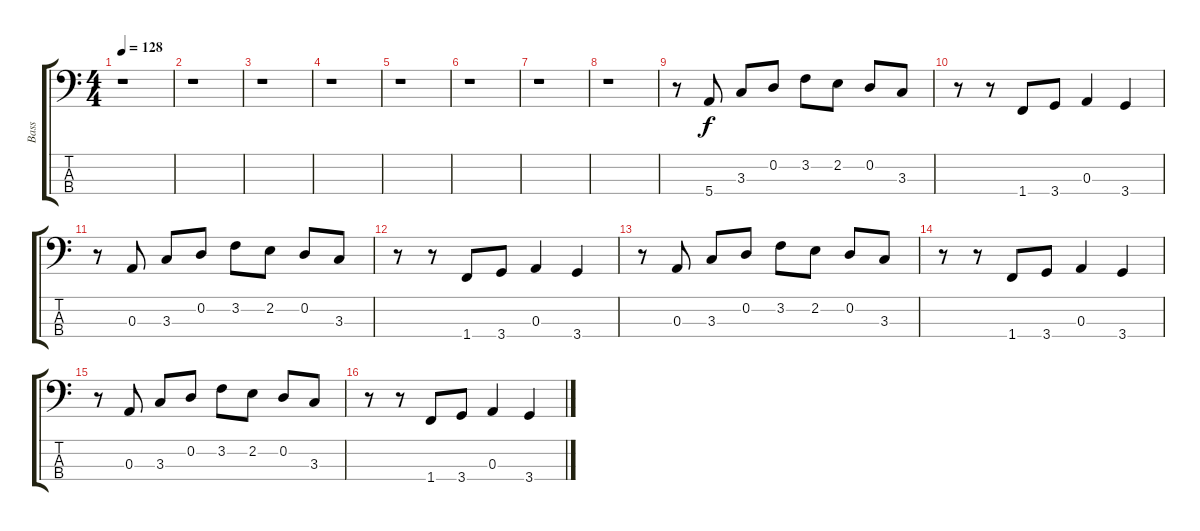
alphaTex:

\track ("Bass" "Bass") {instrument electricbassfinger}
\staff {score tabs}
\tuning (G2 D2 A1 E1) {hide}
\ts (4 4)
\tempo 128
\clef f4
\ks c
r.1{dy f instrument electricbassfinger} |
r.1 |
r.1 |
r.1 |
r.1 |
r.1 |
r.1 |
r.1 |
r.8 5.4.8 3.3.8 0.2.8 3.2.8 2.2.8 0.2.8 3.3.8 |
r.8 r.8 1.4.8 3.4.8 0.3.4 3.4.4 |
r.8 0.3.8 3.3.8 0.2.8 3.2.8 2.2.8 0.2.8 3.3.8 |
r.8 r.8 1.4.8 3.4.8 0.3.4 3.4.4 |
r.8 0.3.8 3.3.8 0.2.8 3.2.8 2.2.8 0.2.8 3.3.8 |
r.8 r.8 1.4.8 3.4.8 0.3.4 3.4.4 |
r.8 0.3.8 3.3.8 0.2.8 3.2.8 2.2.8 0.2.8 3.3.8 |
r.8 r.8 1.4.8 3.4.8 0.3.4 3.4.4
